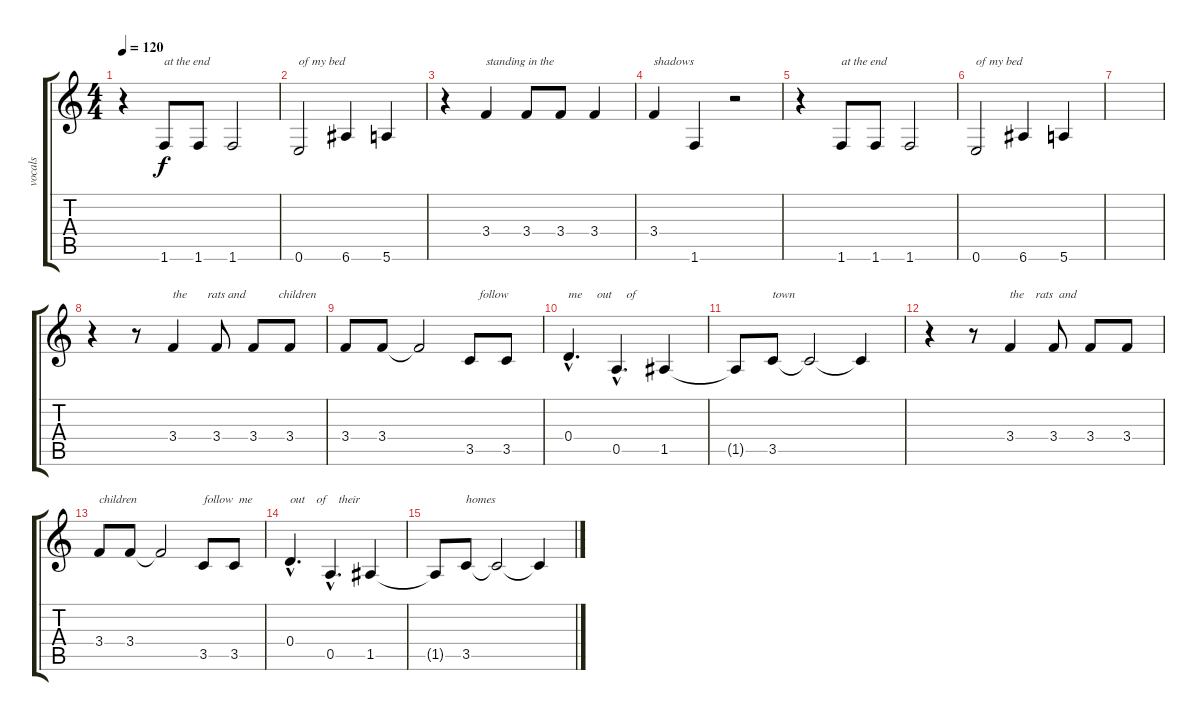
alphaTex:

\track ("vocals" "vocals") {instrument electricbassfinger}
\staff {score tabs}
\tuning (E4 B3 G3 D3 A2 E2) {hide}
\ts (4 4)
\tempo 120
\clef g2
\ks c
r.4{dy f} 1.6.8{txt "at the end"} 1.6.8 1.6.2 |
0.6.2{txt "of my bed"} 6.6.4 5.6.4 |
r.4 3.4.4{txt "standing in the"} 3.4.8 3.4.8 3.4.4 |
3.4.4{txt "shadows"} 1.6.4 r.2 |
r.4 1.6.8{txt "at the end"} 1.6.8 1.6.2 |
0.6.2{txt "of my bed"} 6.6.4 5.6.4 |
|
r.4 r.8 3.4.4{txt "the       rats and           children "} 3.4.8 3.4.8 3.4.8 |
3.4.8 3.4.8 3.4{t}.2 3.5.8{txt "   follow "} 3.5.8 |
0.4{hac}.4{d txt "me     out     of "} 0.5{hac}.4{d} 1.5.4 |
1.5{t}.8 3.5.8{txt "town"} 3.5{t}.2 3.5{t}.4 |
r.4 r.8 3.4.4{txt "the    rats  and"} 3.4.8 3.4.8 3.4.8 |
3.4.8{txt "children"} 3.4.8 3.4{t}.2 3.5.8{txt "follow  me"} 3.5.8 |
0.4{hac}.4{d txt "out    of    their"} 0.5{hac}.4{d} 1.5.4 |
1.5{t}.8 3.5.8{txt "homes"} 3.5{t}.2 3.5{t}.4
